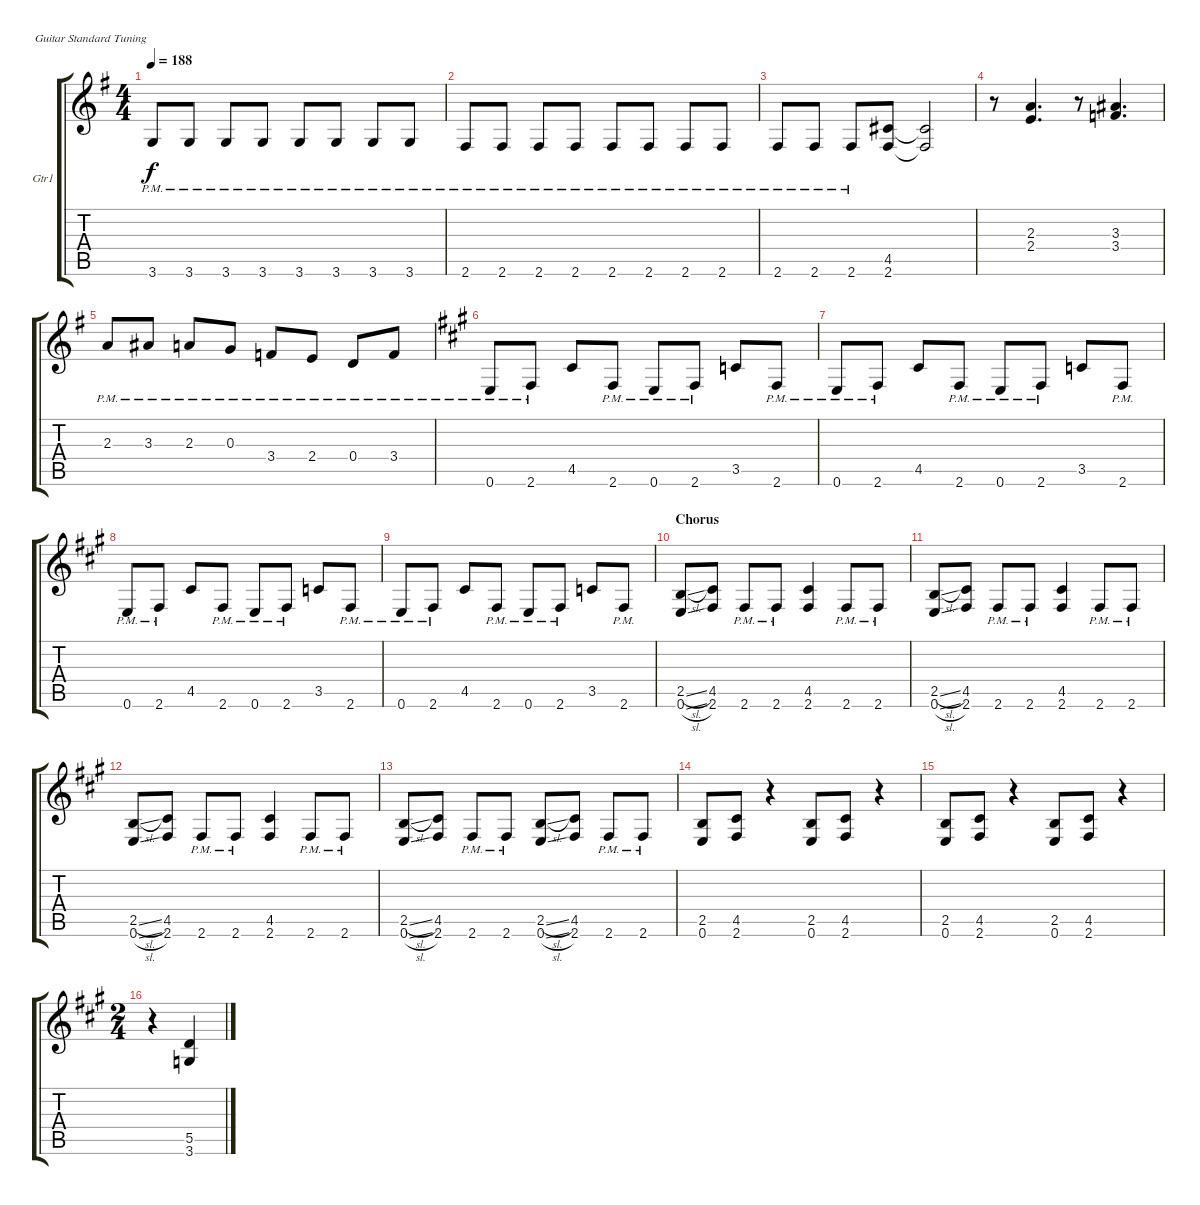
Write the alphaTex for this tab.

\defaultSystemsLayout 4
\bracketExtendMode groupsimilarinstruments
\firstSystemTrackNameOrientation horizontal
\otherSystemsTrackNameOrientation horizontal
\track ("James" "Gtr1") {instrument distortionguitar}
\staff {score tabs}
\tuning (E4 B3 G3 D3 A2 E2)
\ts (4 4)
\tempo 188
\clef g2
\ks eminor
3.6{pm}.8{dy f} 3.6{pm}.8 3.6{pm}.8 3.6{pm}.8 3.6{pm}.8 3.6{pm}.8 3.6{pm}.8 3.6{pm}.8 |
2.6{pm}.8 2.6{pm}.8 2.6{pm}.8 2.6{pm}.8 2.6{pm}.8 2.6{pm}.8 2.6{pm}.8 2.6{pm}.8 |
2.6{pm}.8 2.6{pm}.8 2.6{pm}.8 (2.6 4.5).8 (4.5{t} 2.6{t}).2 |
r.8 (2.4 2.3).4{d} r.8 (3.3 3.4).4{d} |
2.3{pm}.8 3.3{pm}.8 2.3{pm}.8 0.3{pm}.8 3.4{pm}.8 2.4{pm}.8 0.4{pm}.8 3.4{pm}.8 |
\ks f#minor
0.6{pm}.8 2.6{pm}.8 4.5.8 2.6{pm}.8 0.6{pm}.8 2.6{pm}.8 3.5.8 2.6{pm}.8 |
0.6{pm}.8 2.6{pm}.8 4.5.8 2.6{pm}.8 0.6{pm}.8 2.6{pm}.8 3.5.8 2.6{pm}.8 |
0.6{pm}.8 2.6{pm}.8 4.5.8 2.6{pm}.8 0.6{pm}.8 2.6{pm}.8 3.5.8 2.6{pm}.8 |
0.6{pm}.8 2.6{pm}.8 4.5.8 2.6{pm}.8 0.6{pm}.8 2.6{pm}.8 3.5.8 2.6{pm}.8 |
\section ("" "Chorus")
(0.6{sl} 2.5{sl}).8 (4.5 2.6).8 2.6{pm}.8 2.6{pm}.8 (2.6 4.5).4 2.6{pm}.8 2.6{pm}.8 |
(0.6{sl} 2.5{sl}).8 (4.5 2.6).8 2.6{pm}.8 2.6{pm}.8 (2.6 4.5).4 2.6{pm}.8 2.6{pm}.8 |
(0.6{sl} 2.5{sl}).8 (4.5 2.6).8 2.6{pm}.8 2.6{pm}.8 (2.6 4.5).4 2.6{pm}.8 2.6{pm}.8 |
(0.6{sl} 2.5{sl}).8 (4.5 2.6).8 2.6{pm}.8 2.6{pm}.8 (0.6{sl} 2.5{sl}).8 (4.5 2.6).8 2.6{pm}.8 2.6{pm}.8 |
(0.6 2.5).8 (4.5 2.6).8 r.4 (0.6 2.5).8 (2.6 4.5).8 r.4 |
(0.6 2.5).8 (4.5 2.6).8 r.4 (0.6 2.5).8 (2.6 4.5).8 r.4 |
\ts (2 4)
r.4 (3.6 5.5).4
